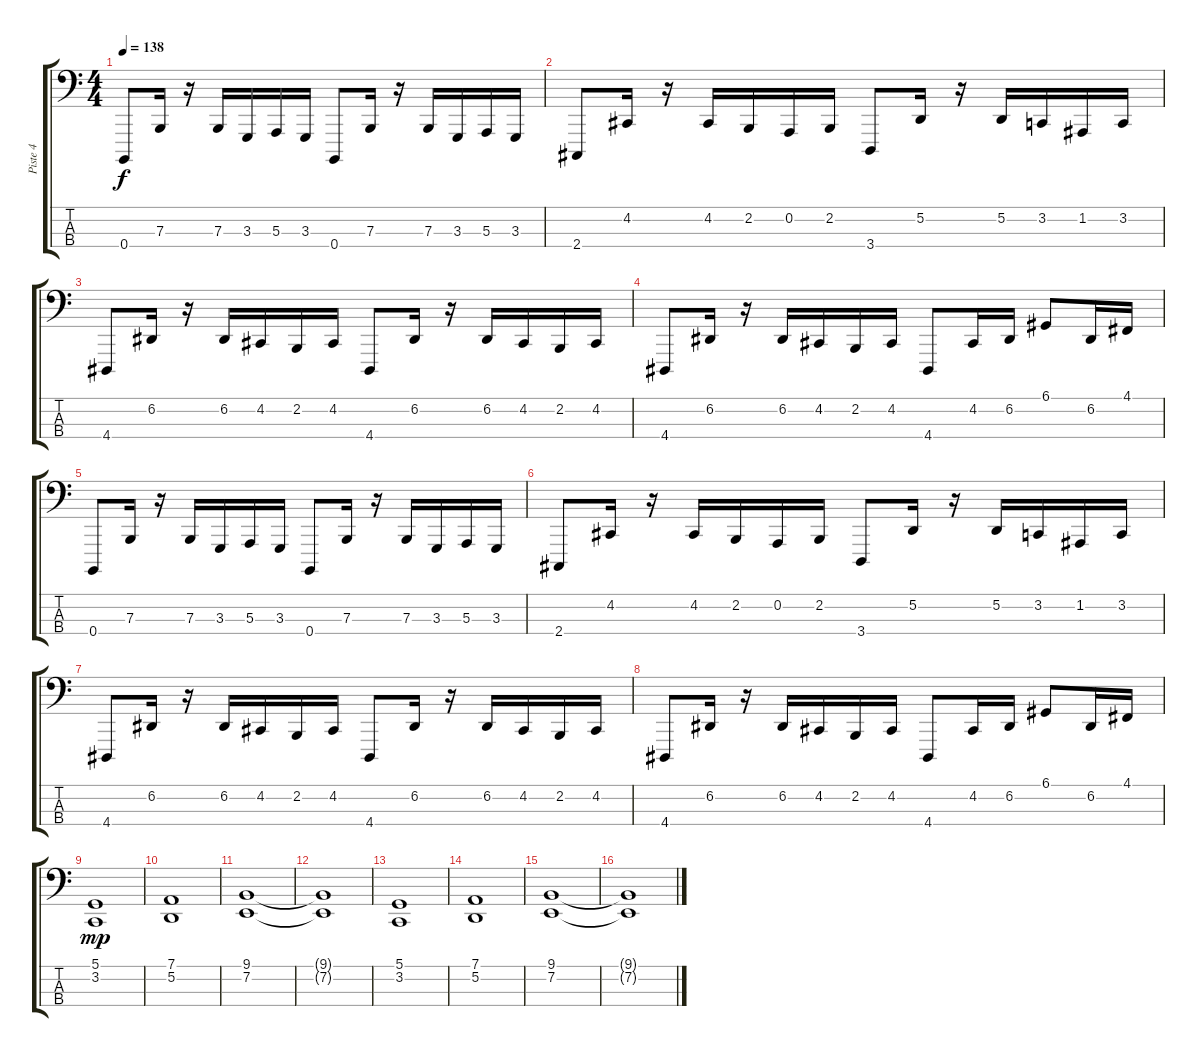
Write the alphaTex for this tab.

\track ("Piste 4" "Piste 4") {instrument lead8bassandlead}
\staff {score tabs}
\tuning (D2 A1 E1 B0) {hide}
\ts (4 4)
\tempo 138
\clef f4
\ks c
0.4.8{dy f} 7.3.16 r.16 7.3.16 3.3.16 5.3.16 3.3.16 0.4.8 7.3.16 r.16 7.3.16 3.3.16 5.3.16 3.3.16 |
2.4.8 4.2.16 r.16 4.2.16 2.2.16 0.2.16 2.2.16 3.4.8 5.2.16 r.16 5.2.16 3.2.16 1.2.16 3.2.16 |
4.4.8 6.2.16 r.16 6.2.16 4.2.16 2.2.16 4.2.16 4.4.8 6.2.16 r.16 6.2.16 4.2.16 2.2.16 4.2.16 |
4.4.8 6.2.16 r.16 6.2.16 4.2.16 2.2.16 4.2.16 4.4.8 4.2.16 6.2.16 6.1.8 6.2.16 4.1.16 |
0.4.8 7.3.16 r.16 7.3.16 3.3.16 5.3.16 3.3.16 0.4.8 7.3.16 r.16 7.3.16 3.3.16 5.3.16 3.3.16 |
2.4.8 4.2.16 r.16 4.2.16 2.2.16 0.2.16 2.2.16 3.4.8 5.2.16 r.16 5.2.16 3.2.16 1.2.16 3.2.16 |
4.4.8 6.2.16 r.16 6.2.16 4.2.16 2.2.16 4.2.16 4.4.8 6.2.16 r.16 6.2.16 4.2.16 2.2.16 4.2.16 |
4.4.8 6.2.16 r.16 6.2.16 4.2.16 2.2.16 4.2.16 4.4.8 4.2.16 6.2.16 6.1.8 6.2.16 4.1.16 |
(5.1 3.2).1{dy mp} |
(7.1 5.2).1 |
(9.1 7.2).1 |
(9.1{t} 7.2{t}).1 |
(5.1 3.2).1 |
(7.1 5.2).1 |
(9.1 7.2).1 |
(9.1{t} 7.2{t}).1
